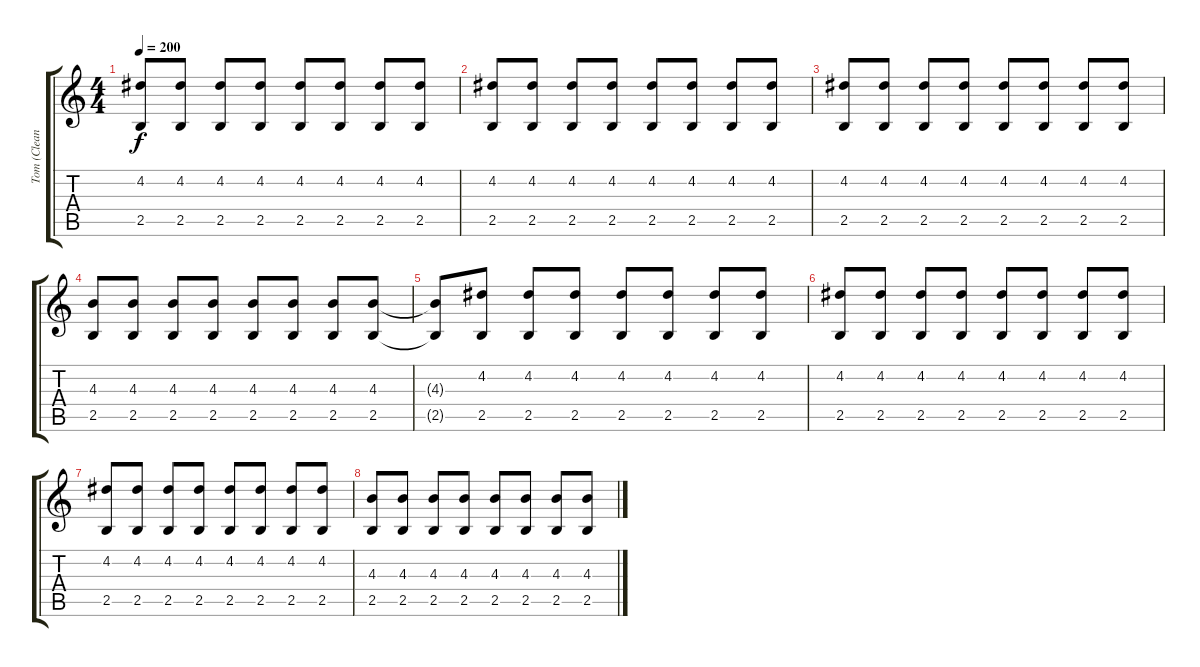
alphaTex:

\track ("Tom (Clean)" "Tom (Clean") {instrument electricguitarclean}
\staff {score tabs}
\tuning (E4 B3 G3 D3 A2 E2) {hide}
\ts (4 4)
\tempo 200
\clef g2
\ks c
(4.2 2.5).8{dy f} (4.2 2.5).8 (4.2 2.5).8 (4.2 2.5).8 (4.2 2.5).8 (4.2 2.5).8 (4.2 2.5).8 (4.2 2.5).8 |
(4.2 2.5).8 (4.2 2.5).8 (4.2 2.5).8 (4.2 2.5).8 (4.2 2.5).8 (4.2 2.5).8 (4.2 2.5).8 (4.2 2.5).8 |
(4.2 2.5).8 (4.2 2.5).8 (4.2 2.5).8 (4.2 2.5).8 (4.2 2.5).8 (4.2 2.5).8 (4.2 2.5).8 (4.2 2.5).8 |
(4.3 2.5).8 (4.3 2.5).8 (4.3 2.5).8 (4.3 2.5).8 (4.3 2.5).8 (4.3 2.5).8 (4.3 2.5).8 (4.3 2.5).8 |
(4.3{t} 2.5{t}).8 (4.2 2.5).8 (4.2 2.5).8 (4.2 2.5).8 (4.2 2.5).8 (4.2 2.5).8 (4.2 2.5).8 (4.2 2.5).8 |
(4.2 2.5).8 (4.2 2.5).8 (4.2 2.5).8 (4.2 2.5).8 (4.2 2.5).8 (4.2 2.5).8 (4.2 2.5).8 (4.2 2.5).8 |
(4.2 2.5).8 (4.2 2.5).8 (4.2 2.5).8 (4.2 2.5).8 (4.2 2.5).8 (4.2 2.5).8 (4.2 2.5).8 (4.2 2.5).8 |
(4.3 2.5).8 (4.3 2.5).8 (4.3 2.5).8 (4.3 2.5).8 (4.3 2.5).8 (4.3 2.5).8 (4.3 2.5).8 (4.3 2.5).8
